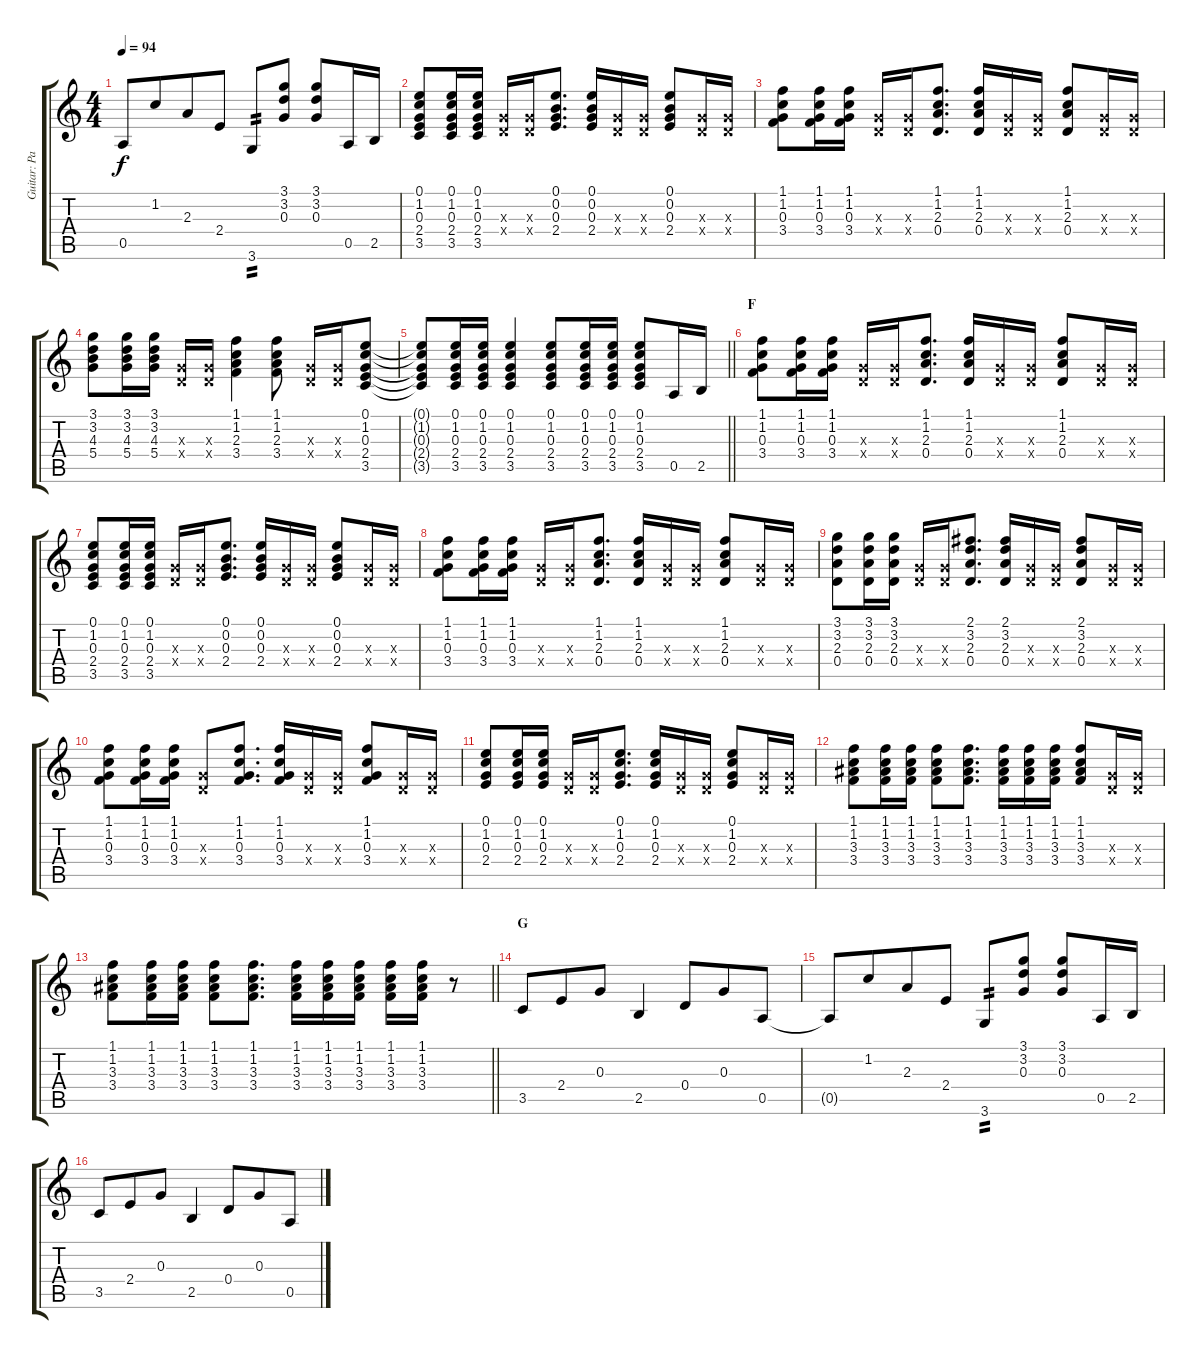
\track ("Guitar: Paul" "Guitar: Pa") {instrument electricguitarclean}
\staff {score tabs}
\tuning (E4 B3 G3 D3 A2 E2) {hide}
\ts (4 4)
\tempo 94
\clef g2
\ks c
0.5{t}.8{dy f} 1.2.8{beam merge} 2.3.8 2.4.8 3.6.8{tp 2} (3.1 3.2 0.3).8 (3.1 3.2 0.3).8 0.5.16 2.5.16 |
(0.1 1.2 0.3 2.4 3.5).8 (0.1 1.2 0.3 2.4 3.5).16 (0.1 1.2 0.3 2.4 3.5).16 (0.3{x} 0.4{x}).16 (0.3{x} 0.4{x}).16 (0.1 0.2 0.3 2.4).8{d} (0.1 0.2 0.3 2.4).16 (0.3{x} 0.4{x}).16 (0.3{x} 0.4{x}).16 (0.1 0.2 0.3 2.4).8 (0.3{x} 0.4{x}).16 (0.3{x} 0.4{x}).16 |
(1.1 1.2 0.3 3.4).8 (1.1 1.2 0.3 3.4).16 (1.1 1.2 0.3 3.4).16 (0.3{x} 0.4{x}).16 (0.3{x} 0.4{x}).16 (1.1 1.2 2.3 0.4).8{d} (1.1 1.2 2.3 0.4).16 (0.3{x} 0.4{x}).16 (0.3{x} 0.4{x}).16 (1.1 1.2 2.3 0.4).8 (0.3{x} 0.4{x}).16 (0.3{x} 0.4{x}).16 |
(3.1 3.2 4.3 5.4).8 (3.1 3.2 4.3 5.4).16 (3.1 3.2 4.3 5.4).16 (0.3{x} 0.4{x}).16 (0.3{x} 0.4{x}).16 (1.1 1.2 2.3 3.4).4 (1.1 1.2 2.3 3.4).8 (0.3{x} 0.4{x}).16 (0.3{x} 0.4{x}).16 (0.1 1.2 0.3 2.4 3.5).8 |
\barLineRight lightlight
(0.1{t} 1.2{t} 0.3{t} 2.4{t} 3.5{t}).8 (0.1 1.2 0.3 2.4 3.5).16 (0.1 1.2 0.3 2.4 3.5).16 (0.1 1.2 0.3 2.4 3.5).4 (0.1 1.2 0.3 2.4 3.5).8 (0.1 1.2 0.3 2.4 3.5).16 (0.1 1.2 0.3 2.4 3.5).16 (0.1 1.2 0.3 2.4 3.5).8 0.5.16 2.5.16 |
\section ("" "F")
(1.1 1.2 0.3 3.4).8 (1.1 1.2 0.3 3.4).16 (1.1 1.2 0.3 3.4).16 (0.3{x} 0.4{x}).16 (0.3{x} 0.4{x}).16 (1.1 1.2 2.3 0.4).8{d} (1.1 1.2 2.3 0.4).16 (0.3{x} 0.4{x}).16 (0.3{x} 0.4{x}).16 (1.1 1.2 2.3 0.4).8 (0.3{x} 0.4{x}).16 (0.3{x} 0.4{x}).16 |
(0.1 1.2 0.3 2.4 3.5).8 (0.1 1.2 0.3 2.4 3.5).16 (0.1 1.2 0.3 2.4 3.5).16 (0.3{x} 0.4{x}).16 (0.3{x} 0.4{x}).16 (0.1 0.2 0.3 2.4).8{d} (0.1 0.2 0.3 2.4).16 (0.3{x} 0.4{x}).16 (0.3{x} 0.4{x}).16 (0.1 0.2 0.3 2.4).8 (0.3{x} 0.4{x}).16 (0.3{x} 0.4{x}).16 |
(1.1 1.2 0.3 3.4).8 (1.1 1.2 0.3 3.4).16 (1.1 1.2 0.3 3.4).16 (0.3{x} 0.4{x}).16 (0.3{x} 0.4{x}).16 (1.1 1.2 2.3 0.4).8{d} (1.1 1.2 2.3 0.4).16 (0.3{x} 0.4{x}).16 (0.3{x} 0.4{x}).16 (1.1 1.2 2.3 0.4).8 (0.3{x} 0.4{x}).16 (0.3{x} 0.4{x}).16 |
(3.1 3.2 2.3 0.4).8 (3.1 3.2 2.3 0.4).16 (3.1 3.2 2.3 0.4).16 (0.3{x} 0.4{x}).16 (0.3{x} 0.4{x}).16 (2.1 3.2 2.3 0.4).8{d} (2.1 3.2 2.3 0.4).16 (0.3{x} 0.4{x}).16 (0.3{x} 0.4{x}).16 (2.1 3.2 2.3 0.4).8 (0.3{x} 0.4{x}).16 (0.3{x} 0.4{x}).16 |
(1.1 1.2 0.3 3.4).8 (1.1 1.2 0.3 3.4).16 (1.1 1.2 0.3 3.4).16 (0.3{x} 0.4{x}).8 (1.1 1.2 0.3 3.4).8{d} (1.1 1.2 0.3 3.4).16 (0.3{x} 0.4{x}).16 (0.3{x} 0.4{x}).16 (1.1 1.2 0.3 3.4).8 (0.3{x} 0.4{x}).16 (0.3{x} 0.4{x}).16 |
(0.1 1.2 0.3 2.4).8 (0.1 1.2 0.3 2.4).16 (0.1 1.2 0.3 2.4).16 (0.3{x} 0.4{x}).16 (0.3{x} 0.4{x}).16 (0.1 1.2 0.3 2.4).8{d} (0.1 1.2 0.3 2.4).16 (0.3{x} 0.4{x}).16 (0.3{x} 0.4{x}).16 (0.1 1.2 0.3 2.4).8 (0.3{x} 0.4{x}).16 (0.3{x} 0.4{x}).16 |
(1.1 1.2 3.3 3.4).8 (1.1 1.2 3.3 3.4).16 (1.1 1.2 3.3 3.4).16 (1.1 1.2 3.3 3.4).8 (1.1 1.2 3.3 3.4).8{d} (1.1 1.2 3.3 3.4).16 (1.1 1.2 3.3 3.4).16 (1.1 1.2 3.3 3.4).16 (1.1 1.2 3.3 3.4).8 (0.3{x} 0.4{x}).16 (0.3{x} 0.4{x}).16 |
\barLineRight lightlight
(1.1 1.2 3.3 3.4).8 (1.1 1.2 3.3 3.4).16 (1.1 1.2 3.3 3.4).16 (1.1 1.2 3.3 3.4).8 (1.1 1.2 3.3 3.4).8{d} (1.1 1.2 3.3 3.4).16 (1.1 1.2 3.3 3.4).16 (1.1 1.2 3.3 3.4).16 (1.1 1.2 3.3 3.4).16 (1.1 1.2 3.3 3.4).16 r.8 |
\section ("" "G")
3.5.8 2.4.8{beam merge} 0.3.8 2.5.4 0.4.8{beam merge} 0.3.8 0.5.8 |
0.5{t}.8 1.2.8{beam merge} 2.3.8 2.4.8 3.6.8{tp 2} (3.1 3.2 0.3).8 (3.1 3.2 0.3).8 0.5.16 2.5.16 |
3.5.8 2.4.8{beam merge} 0.3.8 2.5.4 0.4.8{beam merge} 0.3.8 0.5.8
